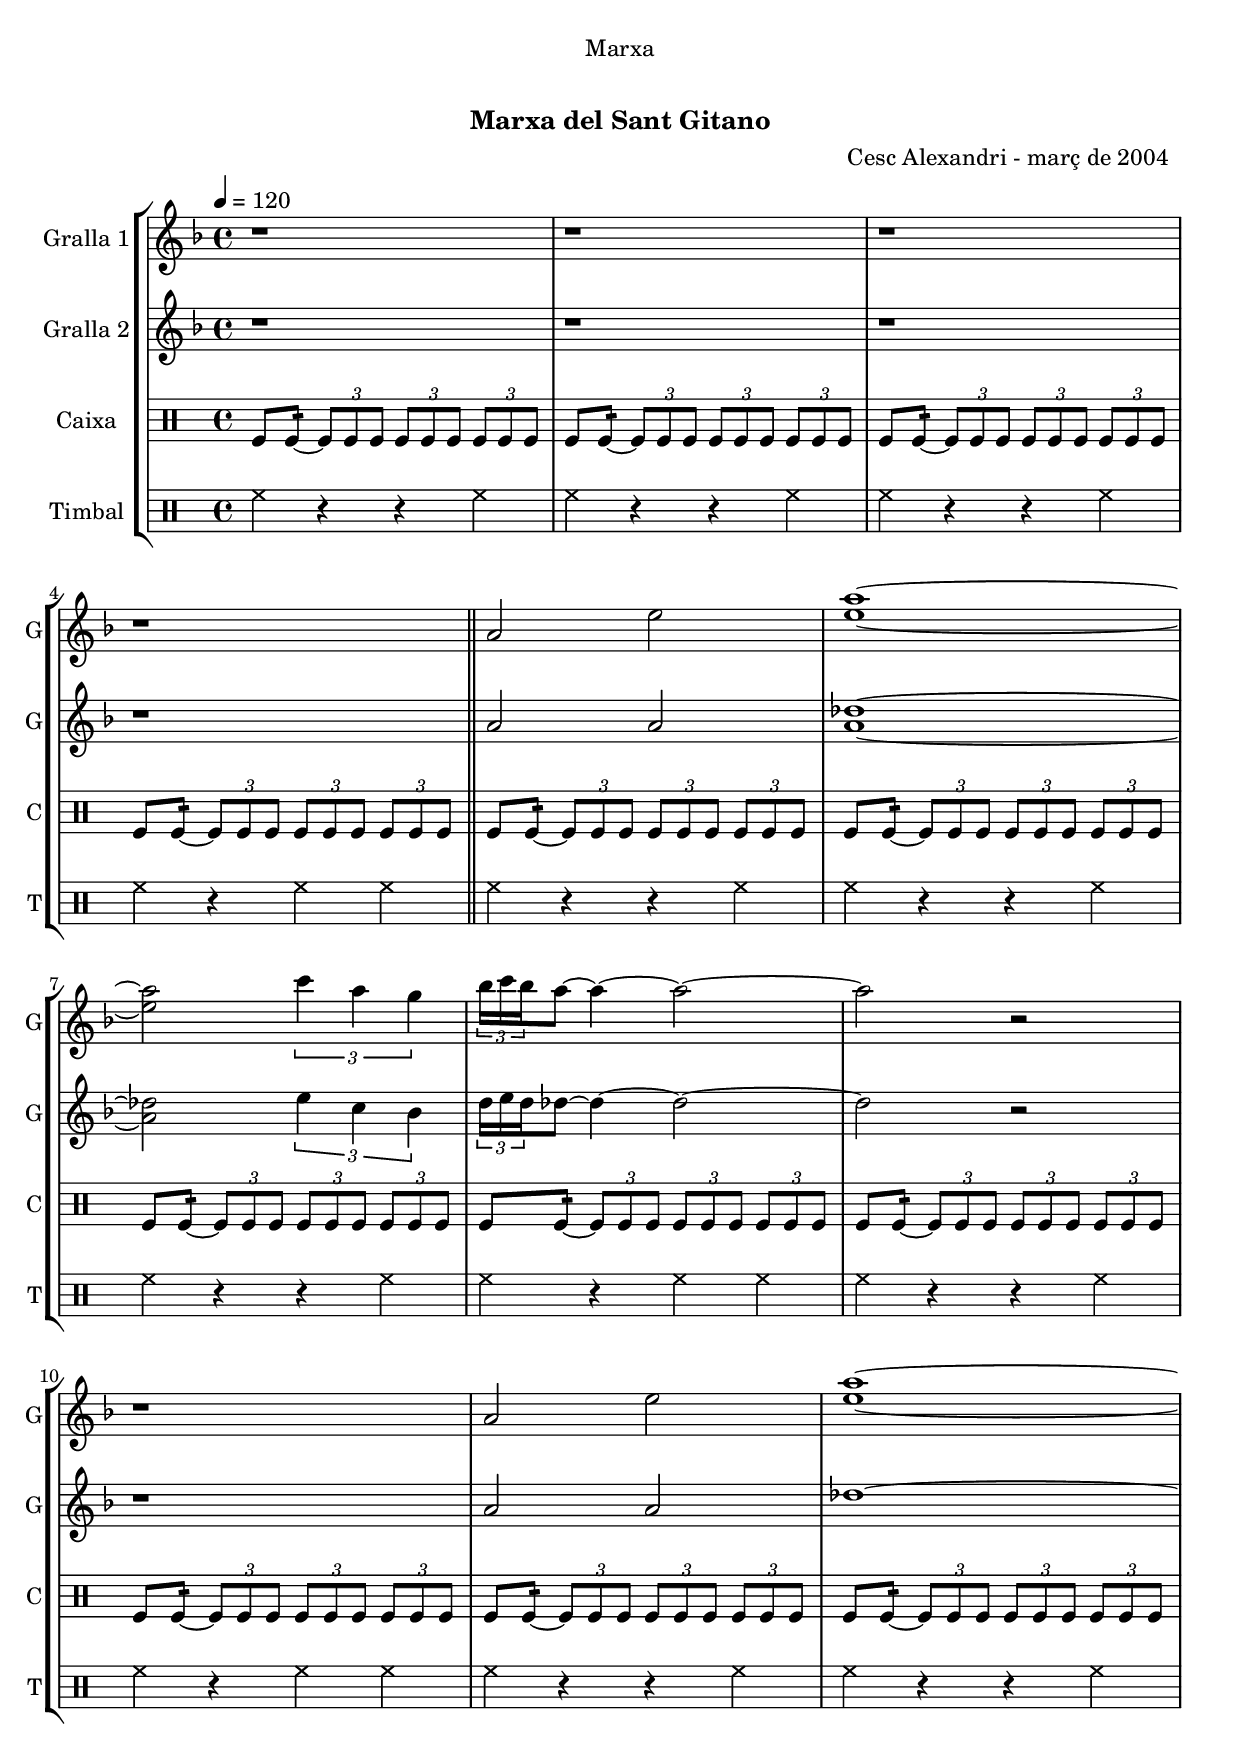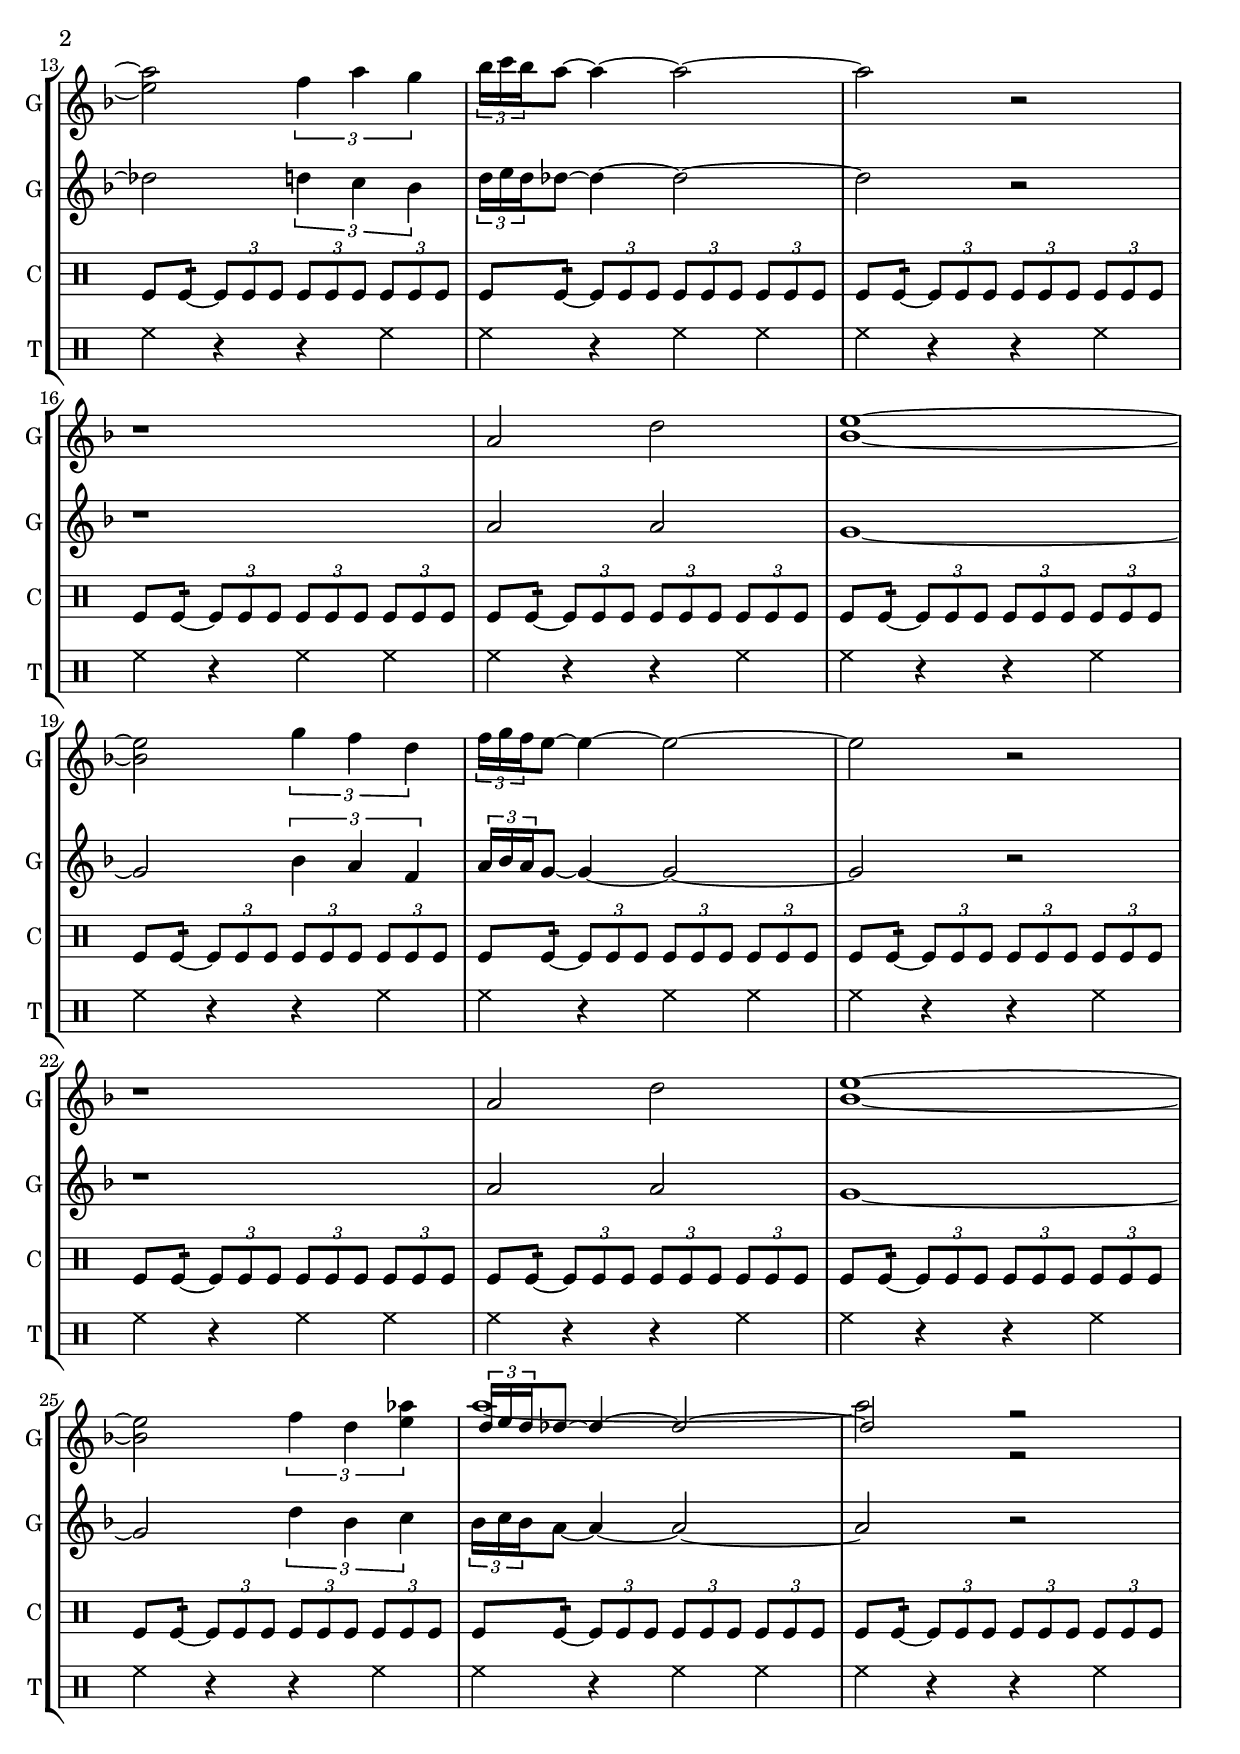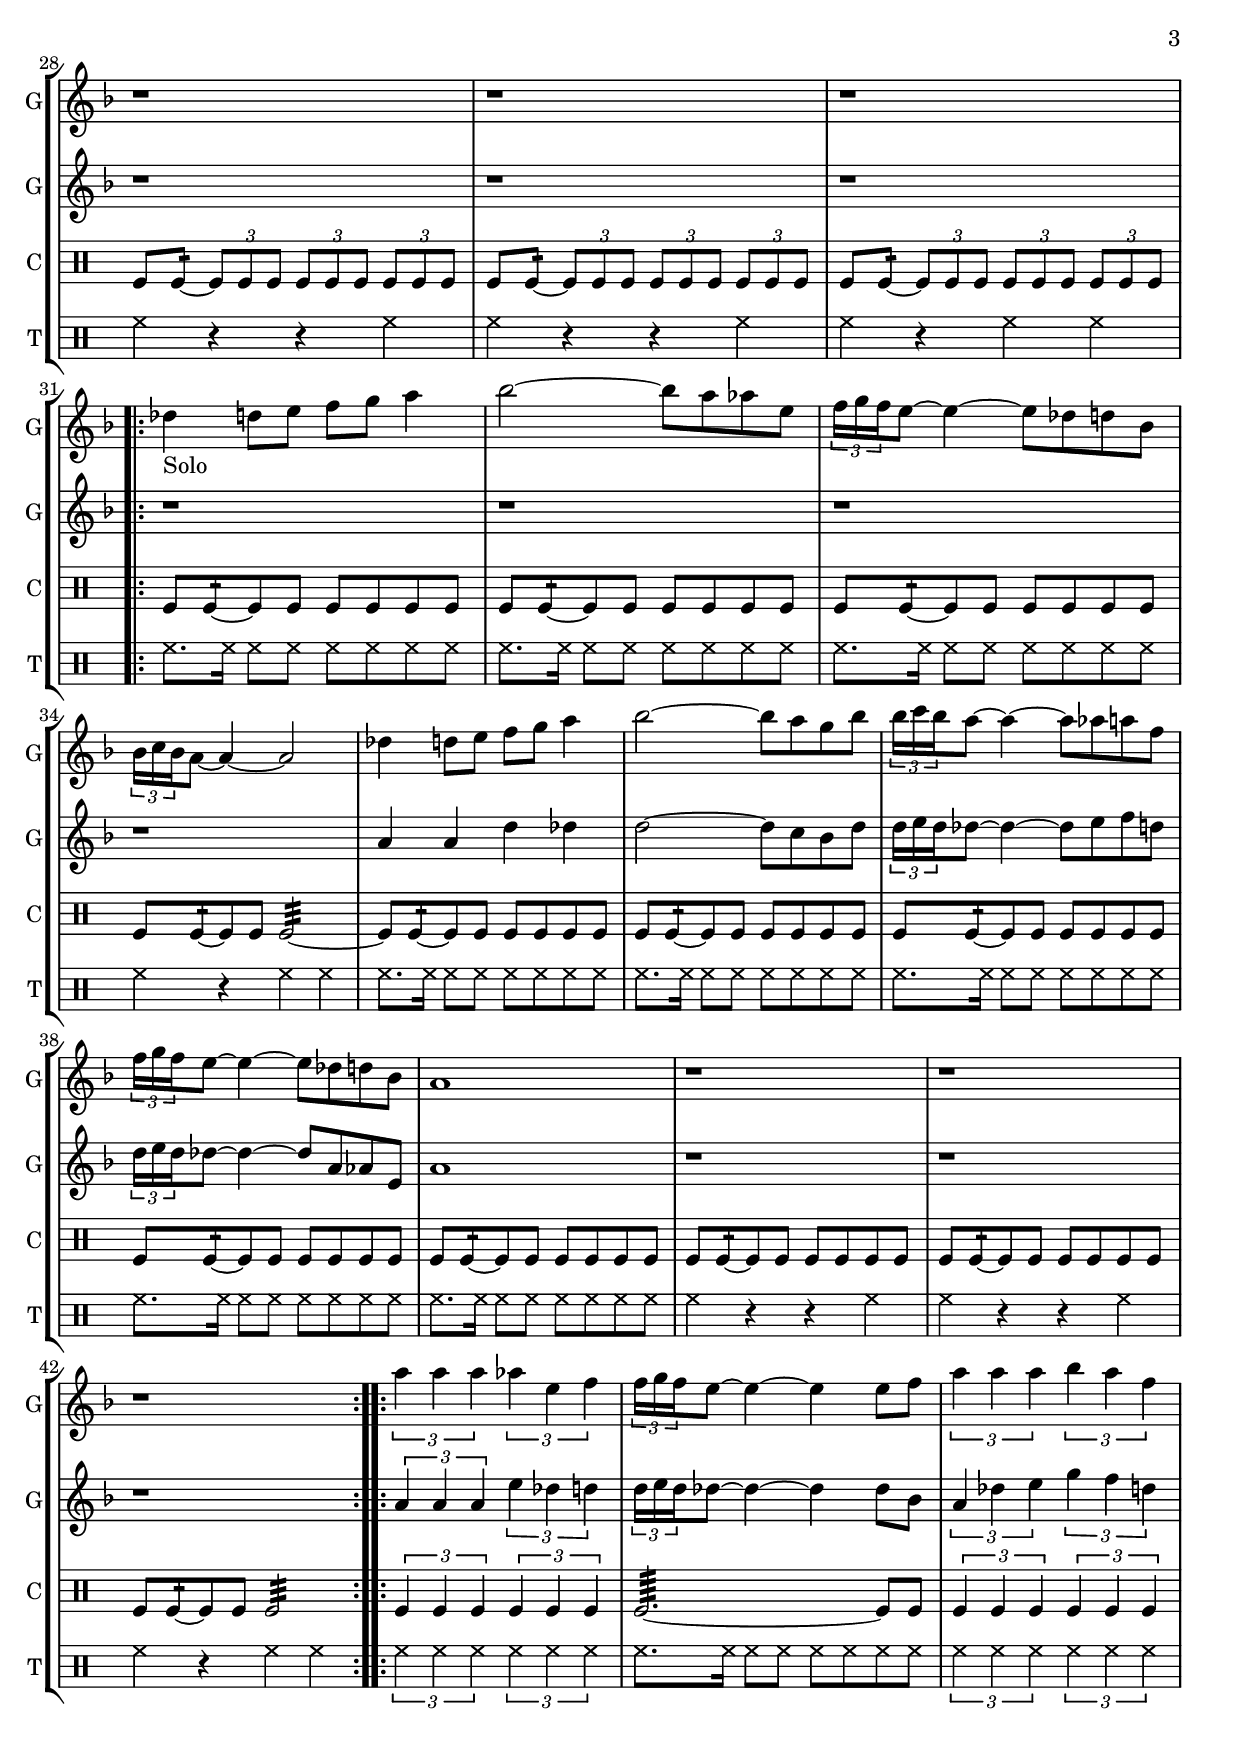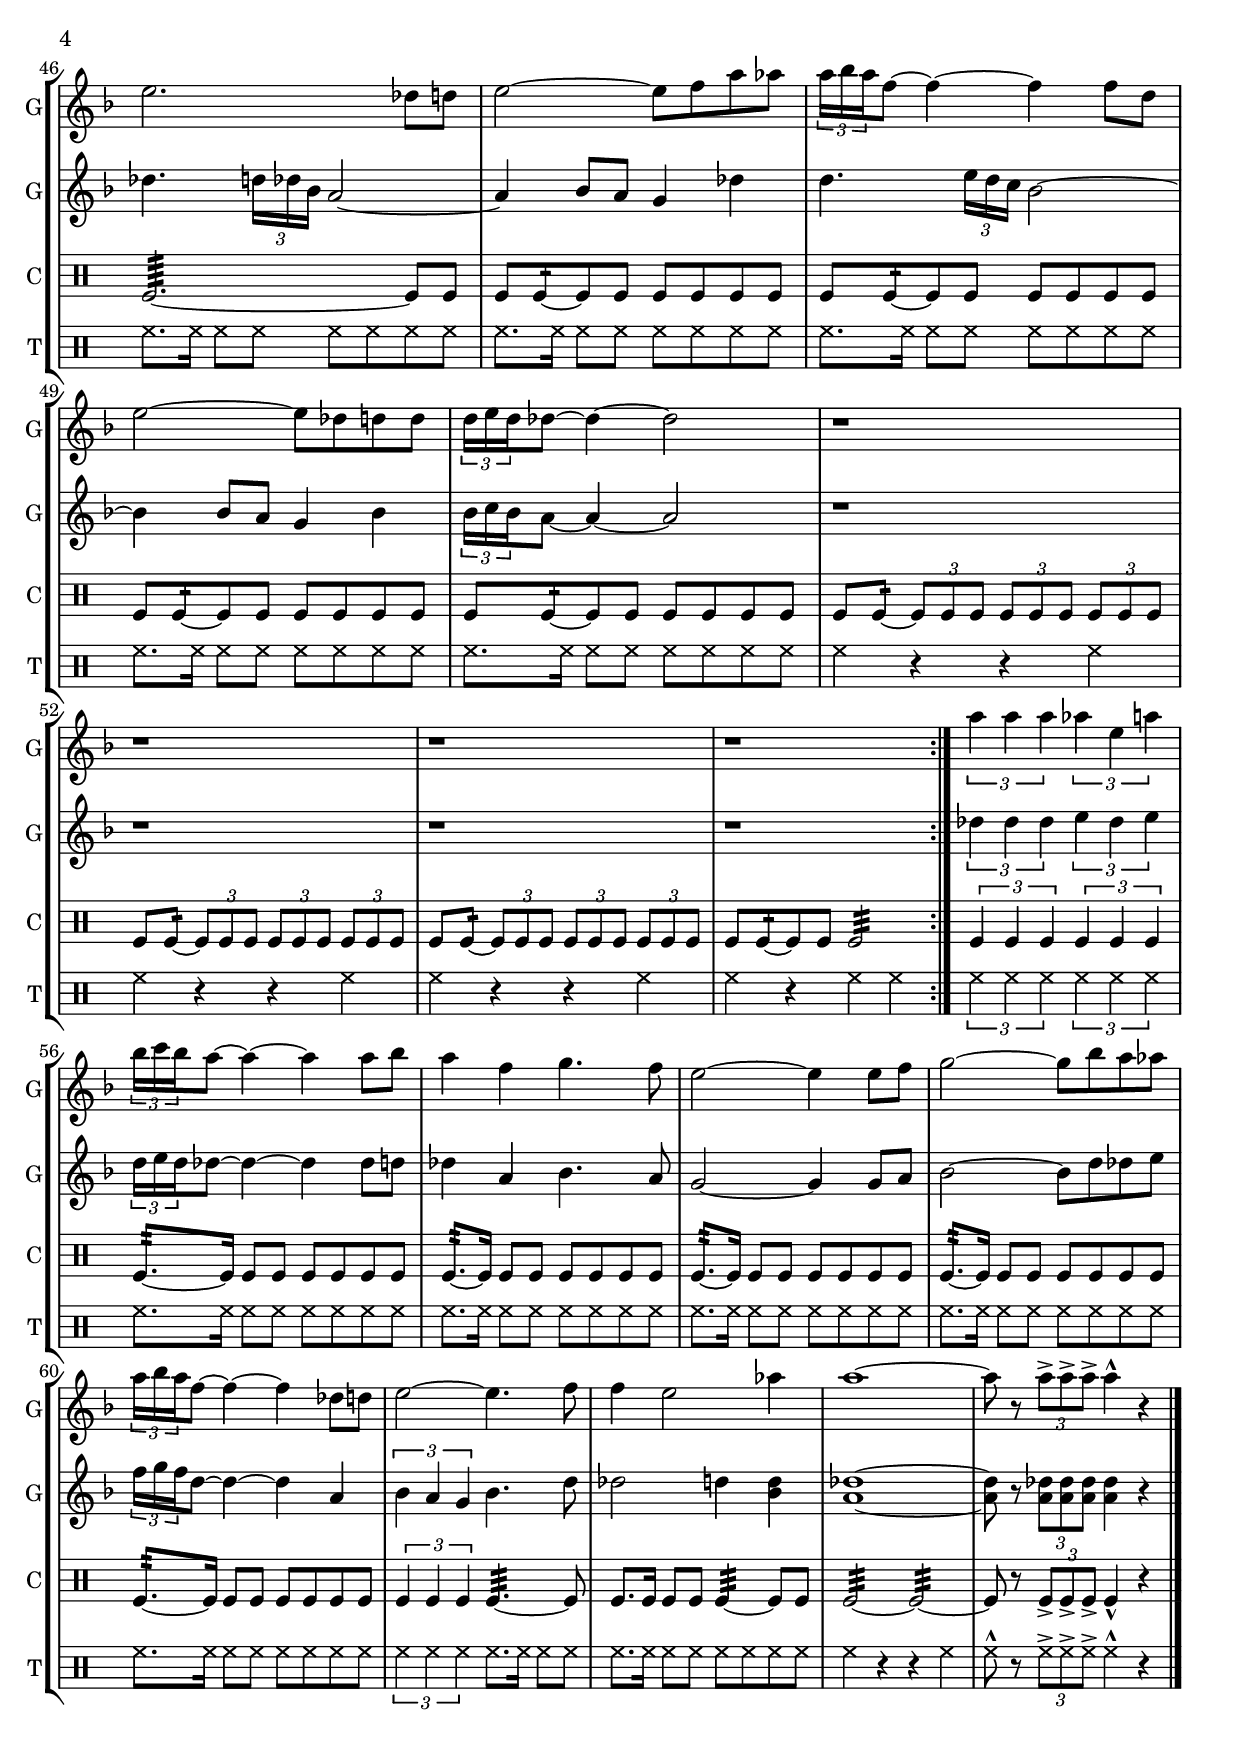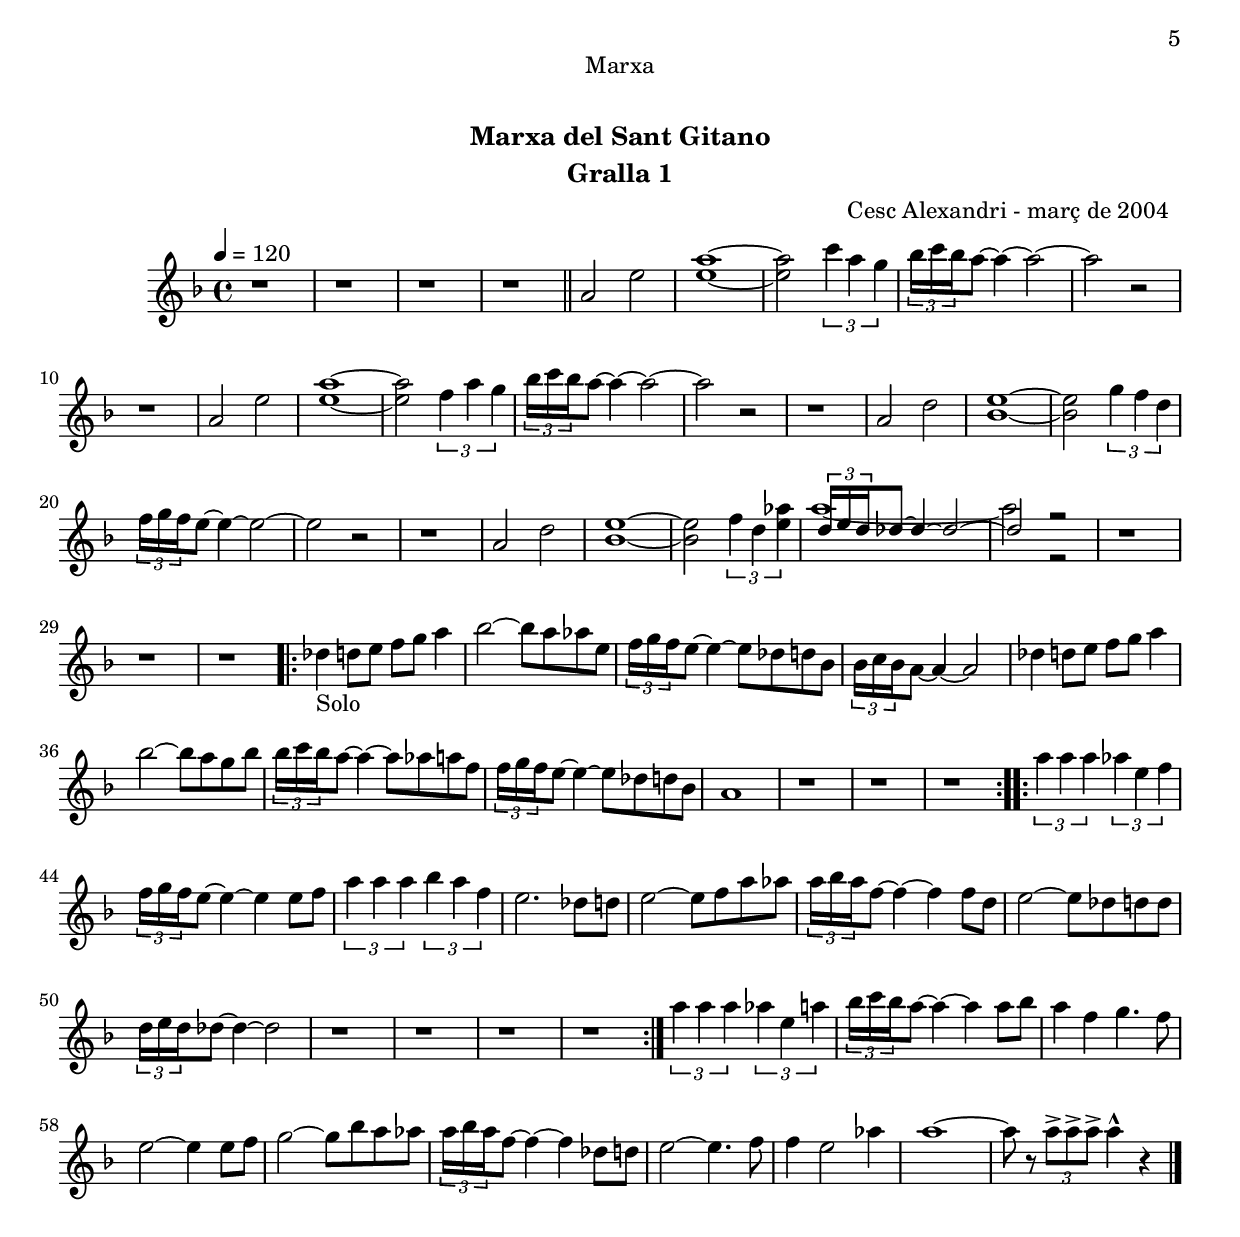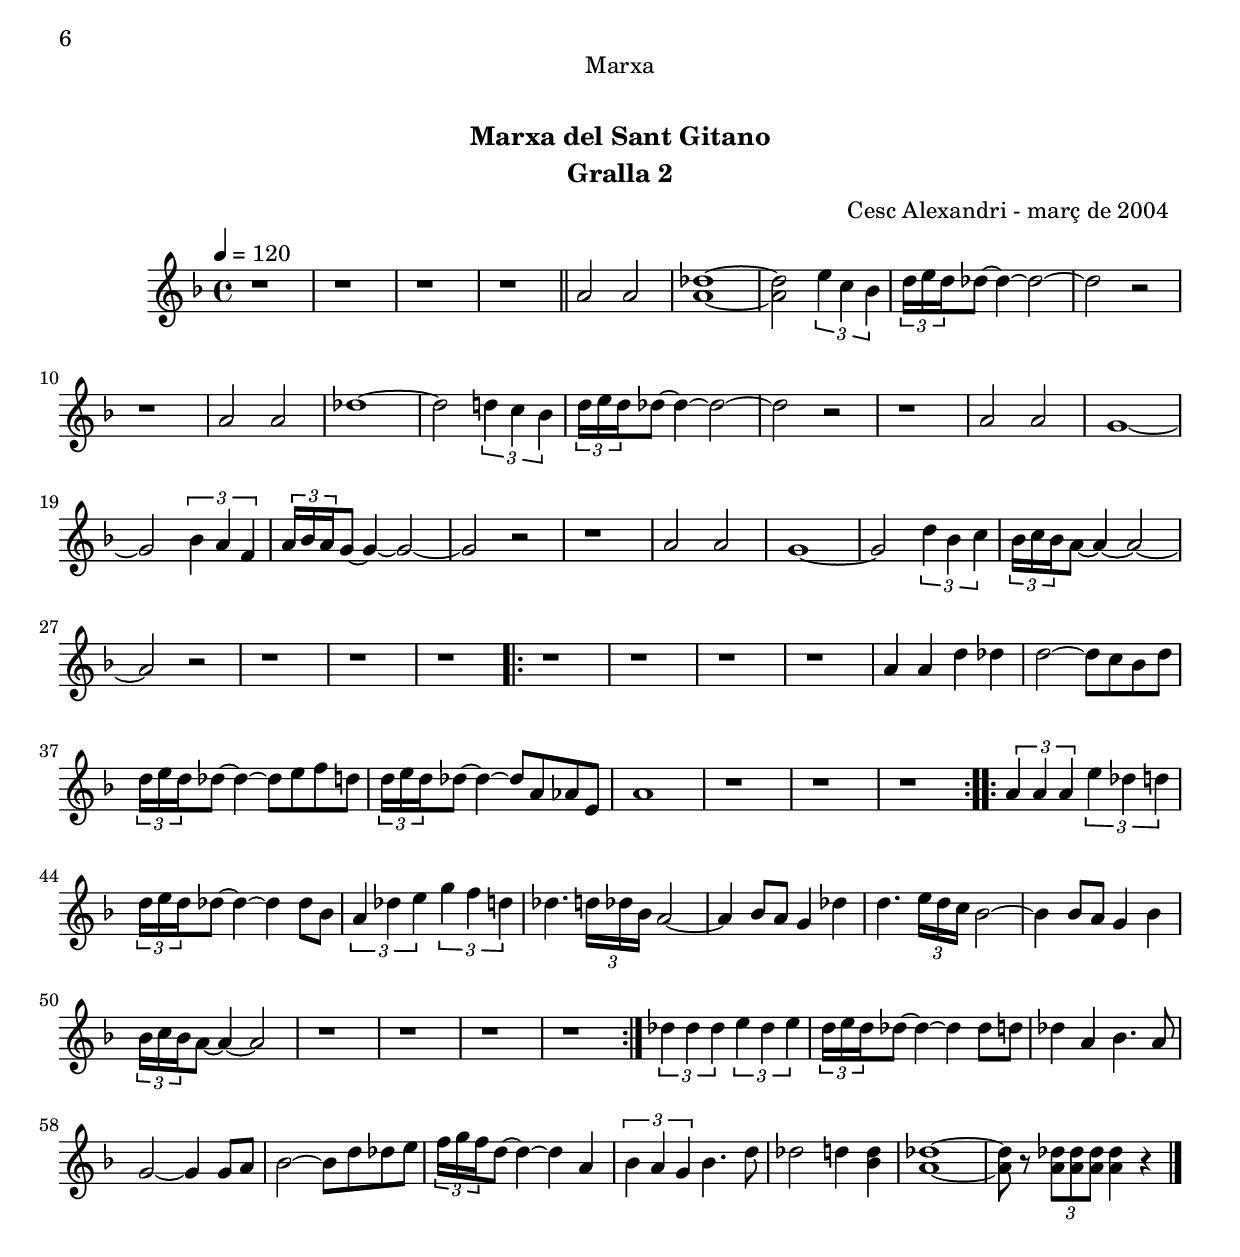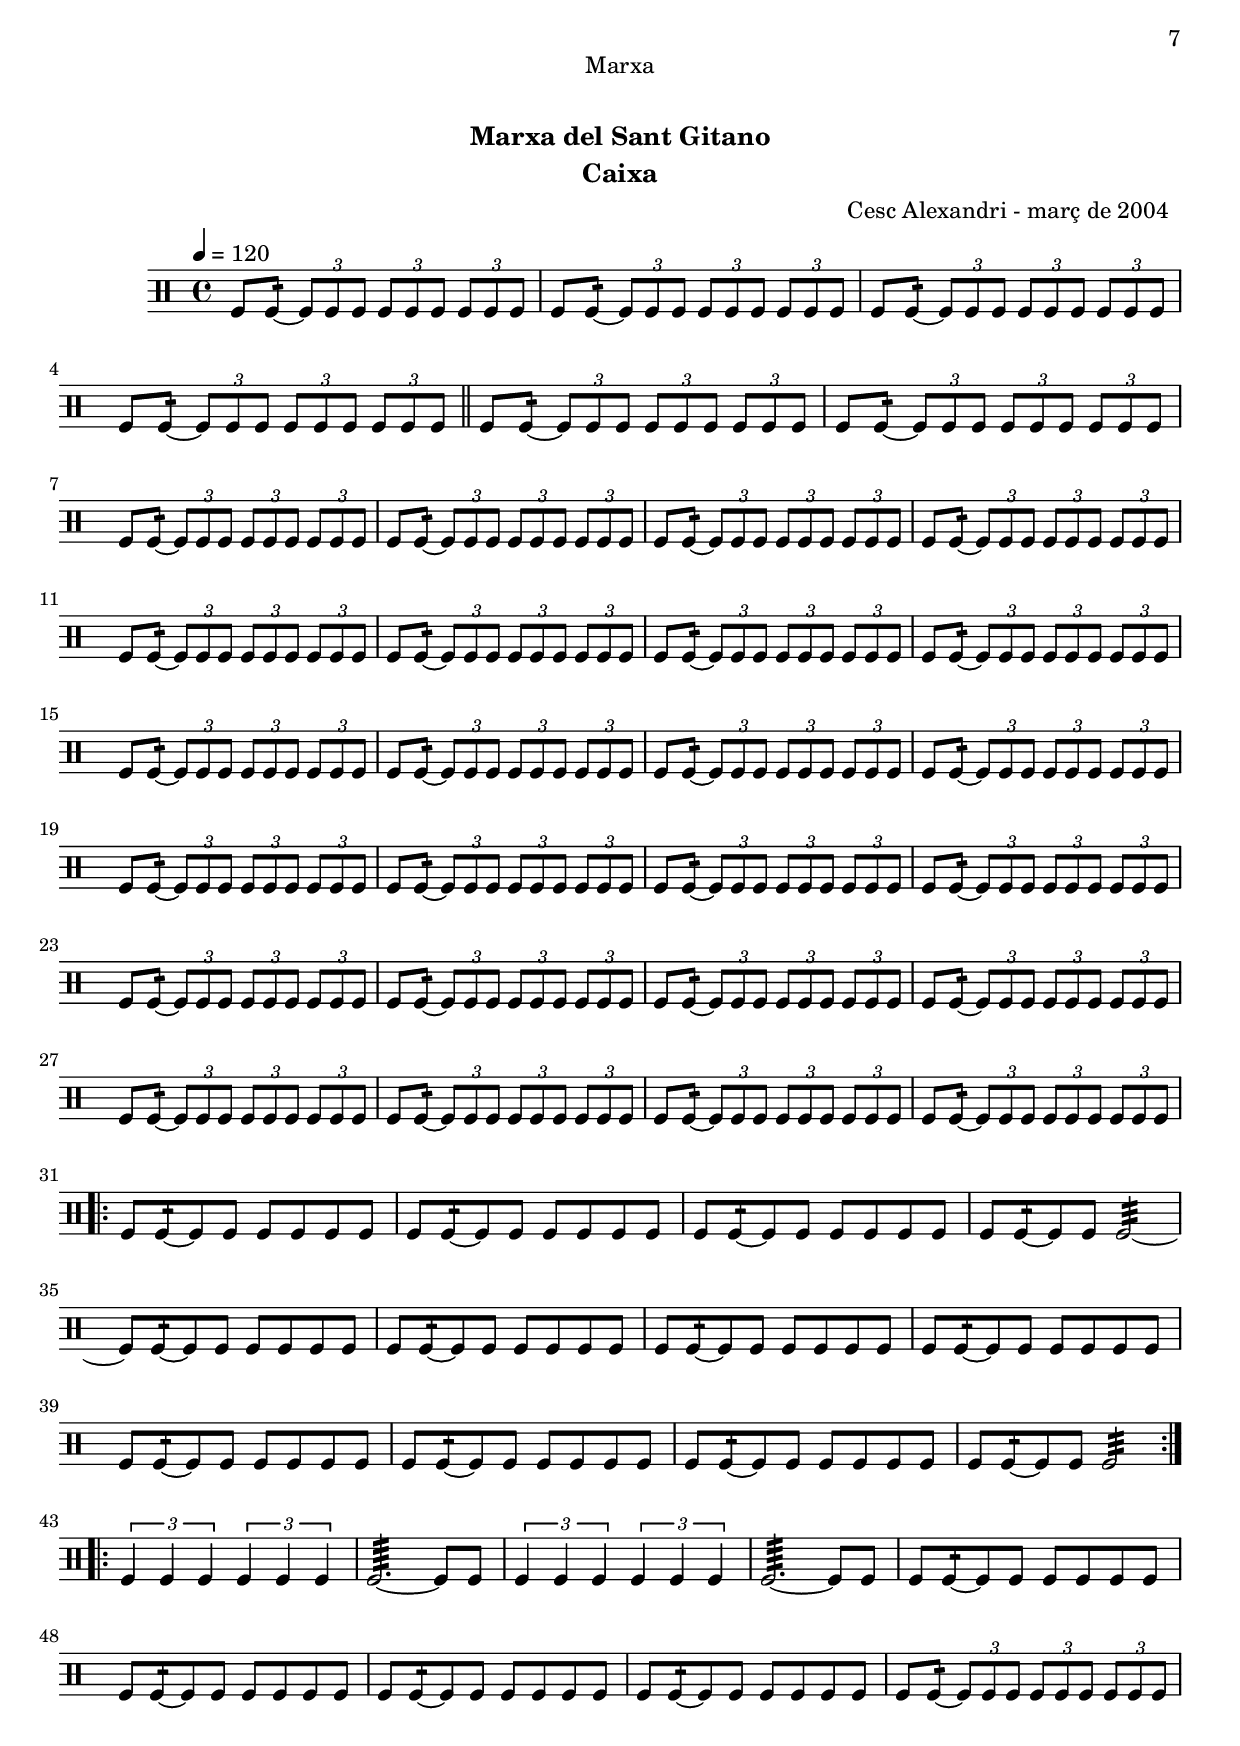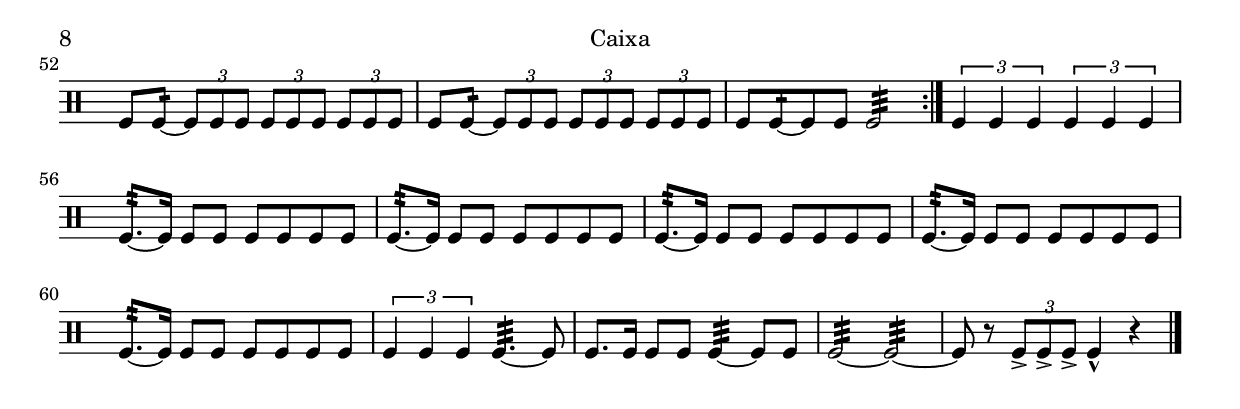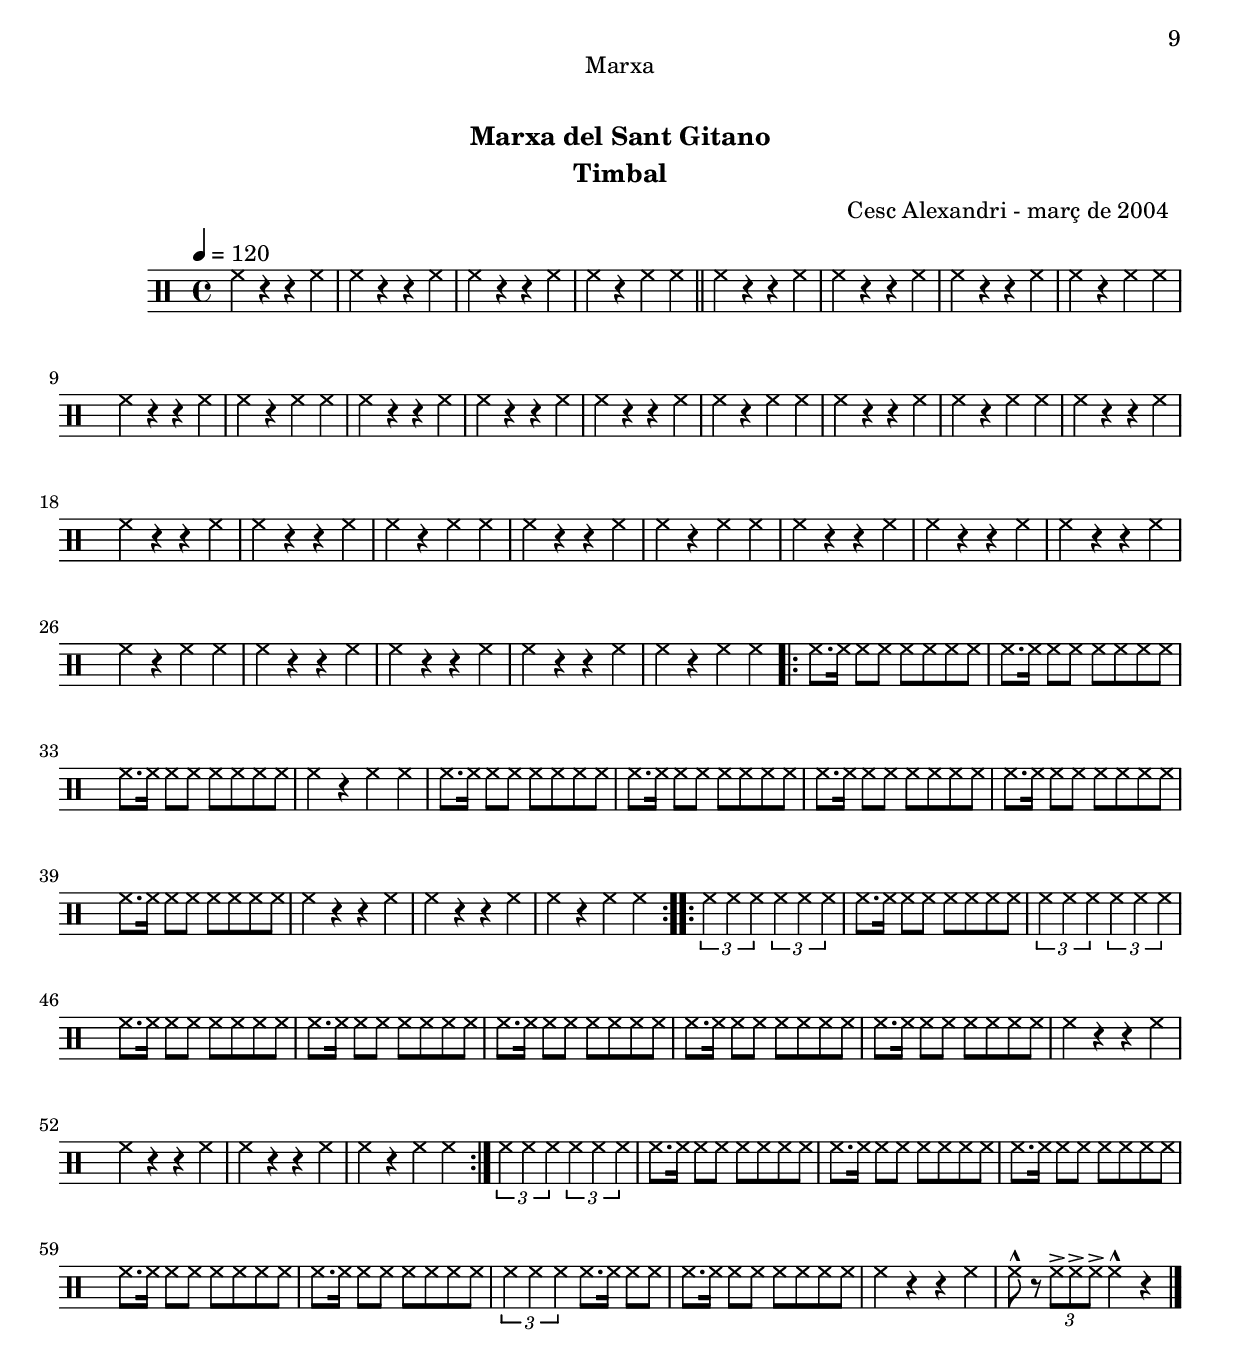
\version "2.16.0"

\header {
  dedication="Marxa"
  title="   "
  subtitle="Marxa del Sant Gitano"
  subsubtitle=""
  poet=""
  meter=""
  piece=""
  composer=""
  arranger="Cesc Alexandri - març de 2004  "
  opus=""
  instrument=""
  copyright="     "
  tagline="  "
}

liniaroAa =
\relative a'
{
  \tempo 4=120
  \clef treble
  \key f \major
  \time 4/4
  r1  |
  r1  |
  r1  |
  r1  \bar "||"
  %05
  a2 e'  |
  <e a>1 ~ ~  |
  <e a>2 \times 2/3 { c'4 a g }  |
  \times 2/3 { bes16 c bes } a8 ~ a4 ~ a2 ~  |
  a2 r  |
  %10
  r1  |
  a,2 e'  |
  <e a>1 ~ ~  |
  <e a>2 \times 2/3 { f4 a g }  |
  \times 2/3 { bes16 c bes } a8 ~ a4 ~ a2 ~  |
  %15
  a2 r  |
  r1  |
  a,2 d  |
  <bes e>1 ~ ~  |
  <bes e>2 \times 2/3 { g'4 f d }  |
  %20
  \times 2/3 { f16 g f } e8 ~ e4 ~ e2 ~  |
  e2 r  |
  r1  |
  a,2 d  |
  <bes e>1 ~ ~  |
  %25
  <bes e>2 \times 2/3 { f'4 d <e aes> }  |
  << { \times 2/3 { d16 e d } des8 ~ des4 ~ des2 ~ } \\ { a'1 ~ } >>  |
  << { des,2 r } \\ { a'2 r2 } >>  | % kompletite
  r1  |
  r1  |
  %30
  r1  |
  \repeat volta 2 { des,4 _"Solo" d8 e f g a4  |
  bes2 ~ bes8 a aes e  |
  \times 2/3 { f16 g f } e8 ~ e4 ~ e8 des d bes  |
  \times 2/3 { bes16 c bes } a8 ~ a4 ~ a2  |
  %35
  des4  d8 e f g a4  |
  bes2 ~ bes8 a g bes  |
  \times 2/3 { bes16 c bes } a8 ~ a4 ~ a8 aes a f  |
  \times 2/3 { f16 g f } e8 ~ e4 ~ e8 des d bes  |
  a1  |
  %40
  r1  |
  r1  |
  r1  | }
  \repeat volta 2 { \times 2/3 { a'4 a a } \times 2/3 { aes e f }  |
  \times 2/3 { f16 g f } e8 ~ e4 ~ e e8 f  |
  %45
  \times 2/3 { a4 a a } \times 2/3 { bes a f }  |
  e2. des8 d  |
  e2 ~ e8 f a aes  |
  \times 2/3 { a16 bes a } f8 ~ f4 ~ f f8 d  |
  e2 ~ e8 des d d  |
  %50
  \times 2/3 { d16 e d } des8 ~ des4 ~ des2  |
  r1  |
  r1  |
  r1  |
  r1  | }
  %55
  \times 2/3 { a'4 a a } \times 2/3 { aes e a }  |
  \times 2/3 { bes16 c bes } a8 ~ a4 ~ a a8 bes  |
  a4 f g4. f8  |
  e2 ~ e4 e8 f  |
  g2 ~ g8 bes a aes  |
  %60
  \times 2/3 { a16 bes a } f8 ~ f4 ~ f des8 d  |
  e2 ~ e4. f8  |
  f4 e2 aes4  |
  a1 ~  |
  a8 r \times 2/3 { a-> a-> a-> } a4-^ r  \bar "|."
}

liniaroAb =
\relative a'
{
  \tempo 4=120
  \clef treble
  \key f \major
  \time 4/4
  r1  |
  r1  |
  r1  |
  r1  \bar "||"
  %05
  a2 a  |
  <a des>1 ~ ~  |
  <a des>2 \times 2/3 { e'4 c bes }  |
  \times 2/3 { d16 e d } des8 ~ des4 ~ des2 ~  |
  des2 r  |
  %10
  r1  |
  a2 a  |
  des1 ~  |
  des2 \times 2/3 { d4 c bes }  |
  \times 2/3 { d16 e d } des8 ~ des4 ~ des2 ~  |
  %15
  des2 r  |
  r1  |
  a2 a  |
  g1 ~  |
  g2 \times 2/3 { bes4 a f }  |
  %20
  \times 2/3 { a16 bes a } g8 ~ g4 ~ g2 ~  |
  g2 r  |
  r1  |
  a2 a  |
  g1 ~  |
  %25
  g2 \times 2/3 { d'4 bes c }  |
  \times 2/3 { bes16 c bes } a8 ~ a4 ~ a2 ~  |
  a2 r  |
  r1  |
  r1  |
  %30
  r1  |
  \repeat volta 2 { r1  |
  r1  |
  r1  |
  r1  |
  %35
  a4 a d des  |
  d2 ~ d8 c bes d  |
  \times 2/3 { d16 e d } des8 ~ des4 ~ des8 e f d  |
  \times 2/3 { d16 e d } des8 ~ des4 ~ des8 a aes e  |
  a1  |
  %40
  r1  |
  r1  |
  r1  | }
  \repeat volta 2 { \times 2/3 { a4 a a } \times 2/3 { e' des d }  |
  \times 2/3 { d16 e d } des8 ~ des4 ~ des des8 bes  |
  %45
  \times 2/3 { a4 des e } \times 2/3 { g f d }  |
  des4. \times 2/3 { d16 des bes } a2 ~  |
  a4 bes8 a g4 des'  |
  d4. \times 2/3 { e16 d c } bes2 ~  |
  bes4 bes8 a g4 bes  |
  %50
  \times 2/3 { bes16 c bes } a8 ~ a4 ~ a2  |
  r1  |
  r1  |
  r1  |
  r1  | }
  %55
  \times 2/3 { des4 des des } \times 2/3 { e des e }  |
  \times 2/3 { d16 e d } des8 ~ des4 ~ des des8 d  |
  des4 a bes4. a8  |
  g2 ~ g4 g8 a  |
  bes2 ~ bes8 d des e  |
  %60
  \times 2/3 { f16 g f } d8 ~ d4 ~ d a  |
  \times 2/3 { bes4 a g } bes4. d8  |
  des2 d4 <bes d>  |
  <a des>1 ~ ~  |
  <a des>8 r \times 2/3 { <a des> <a des> <a des> } <a des>4 r  \bar "|."
}

liniaroAc =
\drummode
{
  \tempo 4=120
  \time 4/4
  tomfl8 tomfl:16 ~ \times 2/3 { tomfl tomfl tomfl } \times 2/3 { tomfl tomfl tomfl } \times 2/3 { tomfl tomfl tomfl }  |
  tomfl8 tomfl:16 ~ \times 2/3 { tomfl tomfl tomfl } \times 2/3 { tomfl tomfl tomfl } \times 2/3 { tomfl tomfl tomfl }  |
  tomfl8 tomfl:16 ~ \times 2/3 { tomfl tomfl tomfl } \times 2/3 { tomfl tomfl tomfl } \times 2/3 { tomfl tomfl tomfl }  |
  tomfl8 tomfl:16 ~ \times 2/3 { tomfl tomfl tomfl } \times 2/3 { tomfl tomfl tomfl } \times 2/3 { tomfl tomfl tomfl }  \bar "||"
  %05
  tomfl8 tomfl:16 ~ \times 2/3 { tomfl tomfl tomfl } \times 2/3 { tomfl tomfl tomfl } \times 2/3 { tomfl tomfl tomfl }  |
  tomfl8 tomfl:16 ~ \times 2/3 { tomfl tomfl tomfl } \times 2/3 { tomfl tomfl tomfl } \times 2/3 { tomfl tomfl tomfl }  |
  tomfl8 tomfl:16 ~ \times 2/3 { tomfl tomfl tomfl } \times 2/3 { tomfl tomfl tomfl } \times 2/3 { tomfl tomfl tomfl }  |
  tomfl8 tomfl:16 ~ \times 2/3 { tomfl tomfl tomfl } \times 2/3 { tomfl tomfl tomfl } \times 2/3 { tomfl tomfl tomfl }  |
  tomfl8 tomfl:16 ~ \times 2/3 { tomfl tomfl tomfl } \times 2/3 { tomfl tomfl tomfl } \times 2/3 { tomfl tomfl tomfl }  |
  %10
  tomfl8 tomfl:16 ~ \times 2/3 { tomfl tomfl tomfl } \times 2/3 { tomfl tomfl tomfl } \times 2/3 { tomfl tomfl tomfl }  |
  tomfl8 tomfl:16 ~ \times 2/3 { tomfl tomfl tomfl } \times 2/3 { tomfl tomfl tomfl } \times 2/3 { tomfl tomfl tomfl }  |
  tomfl8 tomfl:16 ~ \times 2/3 { tomfl tomfl tomfl } \times 2/3 { tomfl tomfl tomfl } \times 2/3 { tomfl tomfl tomfl }  |
  tomfl8 tomfl:16 ~ \times 2/3 { tomfl tomfl tomfl } \times 2/3 { tomfl tomfl tomfl } \times 2/3 { tomfl tomfl tomfl }  |
  tomfl8 tomfl:16 ~ \times 2/3 { tomfl tomfl tomfl } \times 2/3 { tomfl tomfl tomfl } \times 2/3 { tomfl tomfl tomfl }  |
  %15
  tomfl8 tomfl:16 ~ \times 2/3 { tomfl tomfl tomfl } \times 2/3 { tomfl tomfl tomfl } \times 2/3 { tomfl tomfl tomfl }  |
  tomfl8 tomfl:16 ~ \times 2/3 { tomfl tomfl tomfl } \times 2/3 { tomfl tomfl tomfl } \times 2/3 { tomfl tomfl tomfl }  |
  tomfl8 tomfl:16 ~ \times 2/3 { tomfl tomfl tomfl } \times 2/3 { tomfl tomfl tomfl } \times 2/3 { tomfl tomfl tomfl }  |
  tomfl8 tomfl:16 ~ \times 2/3 { tomfl tomfl tomfl } \times 2/3 { tomfl tomfl tomfl } \times 2/3 { tomfl tomfl tomfl }  |
  tomfl8 tomfl:16 ~ \times 2/3 { tomfl tomfl tomfl } \times 2/3 { tomfl tomfl tomfl } \times 2/3 { tomfl tomfl tomfl }  |
  %20
  tomfl8 tomfl:16 ~ \times 2/3 { tomfl tomfl tomfl } \times 2/3 { tomfl tomfl tomfl } \times 2/3 { tomfl tomfl tomfl }  |
  tomfl8 tomfl:16 ~ \times 2/3 { tomfl tomfl tomfl } \times 2/3 { tomfl tomfl tomfl } \times 2/3 { tomfl tomfl tomfl }  |
  tomfl8 tomfl:16 ~ \times 2/3 { tomfl tomfl tomfl } \times 2/3 { tomfl tomfl tomfl } \times 2/3 { tomfl tomfl tomfl }  |
  tomfl8 tomfl:16 ~ \times 2/3 { tomfl tomfl tomfl } \times 2/3 { tomfl tomfl tomfl } \times 2/3 { tomfl tomfl tomfl }  |
  tomfl8 tomfl:16 ~ \times 2/3 { tomfl tomfl tomfl } \times 2/3 { tomfl tomfl tomfl } \times 2/3 { tomfl tomfl tomfl }  |
  %25
  tomfl8 tomfl:16 ~ \times 2/3 { tomfl tomfl tomfl } \times 2/3 { tomfl tomfl tomfl } \times 2/3 { tomfl tomfl tomfl }  |
  tomfl8 tomfl:16 ~ \times 2/3 { tomfl tomfl tomfl } \times 2/3 { tomfl tomfl tomfl } \times 2/3 { tomfl tomfl tomfl }  |
  tomfl8 tomfl:16 ~ \times 2/3 { tomfl tomfl tomfl } \times 2/3 { tomfl tomfl tomfl } \times 2/3 { tomfl tomfl tomfl }  |
  tomfl8 tomfl:16 ~ \times 2/3 { tomfl tomfl tomfl } \times 2/3 { tomfl tomfl tomfl } \times 2/3 { tomfl tomfl tomfl }  |
  tomfl8 tomfl:16 ~ \times 2/3 { tomfl tomfl tomfl } \times 2/3 { tomfl tomfl tomfl } \times 2/3 { tomfl tomfl tomfl }  |
  %30
  tomfl8 tomfl:16 ~ \times 2/3 { tomfl tomfl tomfl } \times 2/3 { tomfl tomfl tomfl } \times 2/3 { tomfl tomfl tomfl }  |
  \repeat volta 2 { tomfl8 tomfl:16 ~ tomfl tomfl tomfl tomfl tomfl tomfl  |
  tomfl8 tomfl:16 ~ tomfl tomfl tomfl tomfl tomfl tomfl  |
  tomfl8 tomfl:16 ~ tomfl tomfl tomfl tomfl tomfl tomfl  |
  tomfl8 tomfl:16 ~ tomfl tomfl tomfl2:32 ~  |
  %35
  tomfl8 tomfl:16 ~ tomfl tomfl tomfl tomfl tomfl tomfl  |
  tomfl8 tomfl:16 ~ tomfl tomfl tomfl tomfl tomfl tomfl  |
  tomfl8 tomfl:16 ~ tomfl tomfl tomfl tomfl tomfl tomfl  |
  tomfl8 tomfl:16 ~ tomfl tomfl tomfl tomfl tomfl tomfl  |
  tomfl8 tomfl:16 ~ tomfl tomfl tomfl tomfl tomfl tomfl  |
  %40
  tomfl8 tomfl:16 ~ tomfl tomfl tomfl tomfl tomfl tomfl  |
  tomfl8 tomfl:16 ~ tomfl tomfl tomfl tomfl tomfl tomfl  |
  tomfl8 tomfl:16 ~ tomfl tomfl tomfl2:32  | }
  \repeat volta 2 { \times 2/3 { tomfl4 tomfl tomfl } \times 2/3 { tomfl tomfl tomfl }  |
  tomfl2.:64 ~ tomfl8 tomfl  |
  %45
  \times 2/3 { tomfl4 tomfl tomfl } \times 2/3 { tomfl tomfl tomfl }  |
  tomfl2.:64 ~ tomfl8 tomfl  |
  tomfl8 tomfl:16 ~ tomfl tomfl tomfl tomfl tomfl tomfl  |
  tomfl8 tomfl:16 ~ tomfl tomfl tomfl tomfl tomfl tomfl  |
  tomfl8 tomfl:16 ~ tomfl tomfl tomfl tomfl tomfl tomfl  |
  %50
  tomfl8 tomfl:16 ~ tomfl tomfl tomfl tomfl tomfl tomfl  |
  tomfl8 tomfl:16 ~ \times 2/3 { tomfl tomfl tomfl } \times 2/3 { tomfl tomfl tomfl } \times 2/3 { tomfl tomfl tomfl }  |
  tomfl8 tomfl:16 ~ \times 2/3 { tomfl tomfl tomfl } \times 2/3 { tomfl tomfl tomfl } \times 2/3 { tomfl tomfl tomfl }  |
  tomfl8 tomfl:16 ~ \times 2/3 { tomfl tomfl tomfl } \times 2/3 { tomfl tomfl tomfl } \times 2/3 { tomfl tomfl tomfl }  |
  tomfl8 tomfl:16 ~ tomfl tomfl tomfl2:32  | }
  %55
  \times 2/3 { tomfl4 tomfl tomfl } \times 2/3 { tomfl tomfl tomfl }  |
  tomfl8.:32 ~ tomfl16 tomfl8 tomfl tomfl tomfl tomfl tomfl  |
  tomfl8.:32 ~ tomfl16 tomfl8 tomfl tomfl tomfl tomfl tomfl  |
  tomfl8.:32 ~ tomfl16 tomfl8 tomfl tomfl tomfl tomfl tomfl  |
  tomfl8.:32 ~ tomfl16 tomfl8 tomfl tomfl tomfl tomfl tomfl  |
  %60
  tomfl8.:32 ~ tomfl16 tomfl8 tomfl tomfl tomfl tomfl tomfl  |
  \times 2/3 { tomfl4 tomfl tomfl } tomfl4.:32 ~ tomfl8  |
  tomfl8. tomfl16 tomfl8 tomfl tomfl4:32 ~ tomfl8 tomfl  |
  tomfl2:32 ~ tomfl:32 ~  |
  tomfl8 r \times 2/3 { tomfl-> tomfl-> tomfl-> } tomfl4-^ r  \bar "|."
}

liniaroAd =
\drummode
{
  \tempo 4=120
  \time 4/4
  hh4 r r hh  |
  hh4 r r hh  |
  hh4 r r hh  |
  hh4 r hh hh  \bar "||"
  %05
  hh4 r r hh  |
  hh4 r r hh  |
  hh4 r r hh  |
  hh4 r hh hh  |
  hh4 r r hh  |
  %10
  hh4 r hh hh  |
  hh4 r r hh  |
  hh4 r r hh  |
  hh4 r r hh  |
  hh4 r hh hh  |
  %15
  hh4 r r hh  |
  hh4 r hh hh  |
  hh4 r r hh  |
  hh4 r r hh  |
  hh4 r r hh  |
  %20
  hh4 r hh hh  |
  hh4 r r hh  |
  hh4 r hh hh  |
  hh4 r r hh  |
  hh4 r r hh  |
  %25
  hh4 r r hh  |
  hh4 r hh hh  |
  hh4 r r hh  |
  hh4 r r hh  |
  hh4 r r hh  |
  %30
  hh4 r hh hh  |
  \repeat volta 2 { hh8. hh16 hh8 hh hh hh hh hh  |
  hh8. hh16 hh8 hh hh hh hh hh  |
  hh8. hh16 hh8 hh hh hh hh hh  |
  hh4 r hh hh  |
  %35
  hh8. hh16 hh8 hh hh hh hh hh  |
  hh8. hh16 hh8 hh hh hh hh hh  |
  hh8. hh16 hh8 hh hh hh hh hh  |
  hh8. hh16 hh8 hh hh hh hh hh  |
  hh8. hh16 hh8 hh hh hh hh hh  |
  %40
  hh4 r r hh  |
  hh4 r r hh  |
  hh4 r hh hh  | }
  \repeat volta 2 { \times 2/3 { hh4 hh hh } \times 2/3 { hh hh hh }  |
  hh8. hh16 hh8 hh hh hh hh hh  |
  %45
  \times 2/3 { hh4 hh hh } \times 2/3 { hh hh hh }  |
  hh8. hh16 hh8 hh hh hh hh hh  |
  hh8. hh16 hh8 hh hh hh hh hh  |
  hh8. hh16 hh8 hh hh hh hh hh  |
  hh8. hh16 hh8 hh hh hh hh hh  |
  %50
  hh8. hh16 hh8 hh hh hh hh hh  |
  hh4 r r hh  |
  hh4 r r hh  |
  hh4 r r hh  |
  hh4 r hh hh  | }
  %55
  \times 2/3 { hh4 hh hh } \times 2/3 { hh hh hh }  |
  hh8. hh16 hh8 hh hh hh hh hh  |
  hh8. hh16 hh8 hh hh hh hh hh  |
  hh8. hh16 hh8 hh hh hh hh hh  |
  hh8. hh16 hh8 hh hh hh hh hh  |
  %60
  hh8. hh16 hh8 hh hh hh hh hh  |
  \times 2/3 { hh4 hh hh } hh8. hh16 hh8 hh  |
  hh8. hh16 hh8 hh hh hh hh hh  |
  hh4 r r hh  |
  hh8-^ r \times 2/3 { hh-> hh-> hh-> } hh4-^ r  \bar "|."
}

\bookpart {
  \score {
    \new StaffGroup {
      \override Score.RehearsalMark #'self-alignment-X = #LEFT
      <<
        \new Staff \with {instrumentName = #"Gralla 1" shortInstrumentName = #"G"} \liniaroAa
        \new Staff \with {instrumentName = #"Gralla 2" shortInstrumentName = #"G"} \liniaroAb
        \new DrumStaff \with {instrumentName = #"Caixa" shortInstrumentName = #"C"} \liniaroAc
        \new DrumStaff \with {instrumentName = #"Timbal" shortInstrumentName = #"T"} \liniaroAd
      >>
    }
    \layout {}
  }\score { \unfoldRepeats
    \new StaffGroup {
      \override Score.RehearsalMark #'self-alignment-X = #LEFT
      <<
        \new Staff \with {instrumentName = #"Gralla 1" shortInstrumentName = #"G"} \liniaroAa
        \new Staff \with {instrumentName = #"Gralla 2" shortInstrumentName = #"G"} \liniaroAb
        \new DrumStaff \with {instrumentName = #"Caixa" shortInstrumentName = #"C"} \liniaroAc
        \new DrumStaff \with {instrumentName = #"Timbal" shortInstrumentName = #"T"} \liniaroAd
      >>
    }
    \midi {}
  }
}

\bookpart {
  \header {instrument="Gralla 1"}
  \score {
    \new StaffGroup {
      \override Score.RehearsalMark #'self-alignment-X = #LEFT
      <<
        \new Staff \liniaroAa
      >>
    }
    \layout {}
  }\score { \unfoldRepeats
    \new StaffGroup {
      \override Score.RehearsalMark #'self-alignment-X = #LEFT
      <<
        \new Staff \liniaroAa
      >>
    }
    \midi {}
  }
}

\bookpart {
  \header {instrument="Gralla 2"}
  \score {
    \new StaffGroup {
      \override Score.RehearsalMark #'self-alignment-X = #LEFT
      <<
        \new Staff \liniaroAb
      >>
    }
    \layout {}
  }\score { \unfoldRepeats
    \new StaffGroup {
      \override Score.RehearsalMark #'self-alignment-X = #LEFT
      <<
        \new Staff \liniaroAb
      >>
    }
    \midi {}
  }
}

\bookpart {
  \header {instrument="Caixa"}
  \score {
    \new StaffGroup {
      \override Score.RehearsalMark #'self-alignment-X = #LEFT
      <<
        \new DrumStaff \liniaroAc
      >>
    }
    \layout {}
  }\score { \unfoldRepeats
    \new StaffGroup {
      \override Score.RehearsalMark #'self-alignment-X = #LEFT
      <<
        \new DrumStaff \liniaroAc
      >>
    }
    \midi {}
  }
}

\bookpart {
  \header {instrument="Timbal"}
  \score {
    \new StaffGroup {
      \override Score.RehearsalMark #'self-alignment-X = #LEFT
      <<
        \new DrumStaff \liniaroAd
      >>
    }
    \layout {}
  }\score { \unfoldRepeats
    \new StaffGroup {
      \override Score.RehearsalMark #'self-alignment-X = #LEFT
      <<
        \new DrumStaff \liniaroAd
      >>
    }
    \midi {}
  }
}

